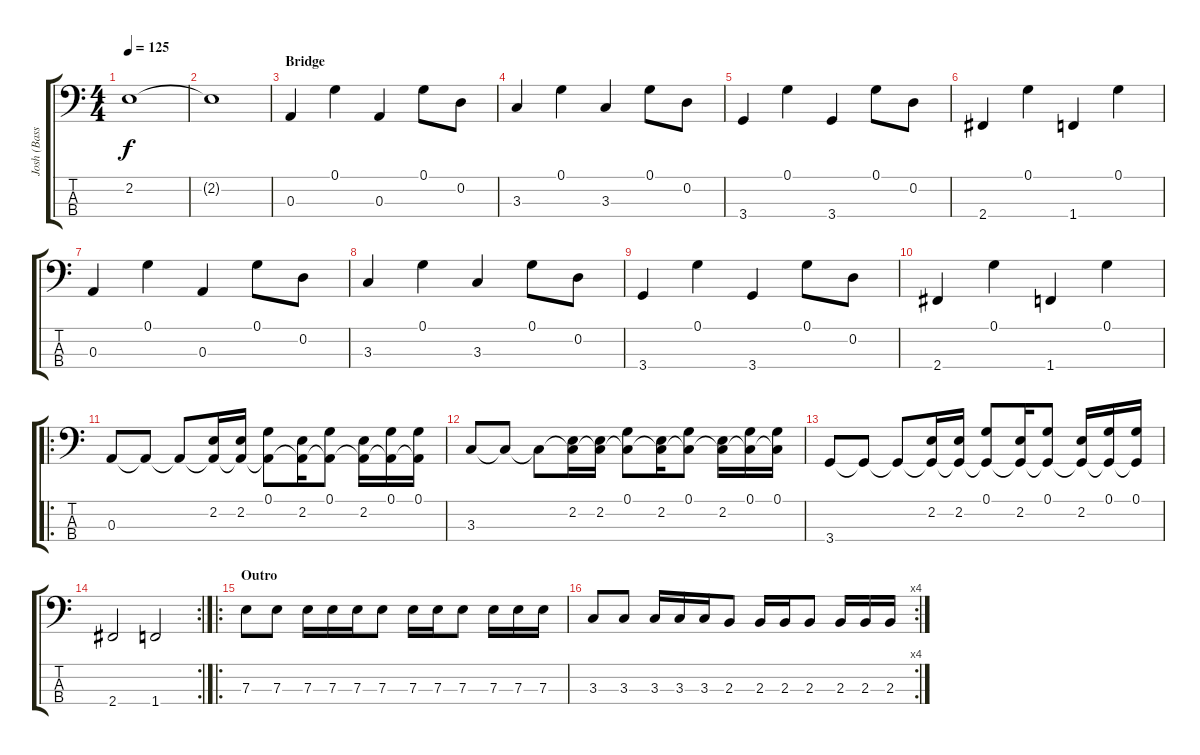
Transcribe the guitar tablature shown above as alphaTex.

\track ("Josh (Bass)" "Josh (Bass") {instrument electricbassfinger}
\staff {score tabs}
\tuning (G2 D2 A1 E1) {hide}
\ts (4 4)
\tempo 125
\clef f4
\ks c
2.2.1{dy f} |
2.2{t}.1 |
\section ("" "Bridge")
0.3.4 0.1.4 0.3.4 0.1.8 0.2.8 |
3.3.4 0.1.4 3.3.4 0.1.8 0.2.8 |
3.4.4 0.1.4 3.4.4 0.1.8 0.2.8 |
2.4.4 0.1.4 1.4.4 0.1.4 |
0.3.4 0.1.4 0.3.4 0.1.8 0.2.8 |
3.3.4 0.1.4 3.3.4 0.1.8 0.2.8 |
3.4.4 0.1.4 3.4.4 0.1.8 0.2.8 |
2.4.4 0.1.4 1.4.4 0.1.4 |
\ro
0.3.8 0.3{t}.8 0.3{t}.8 (2.2 0.3{t}).16 (2.2 0.3{t}).16 (0.1 0.3{t}).8 (2.2 0.3{t}).16 (0.1 0.3{t}).8 (2.2 0.3{t}).16 (0.1 0.3{t}).16 (0.1 0.3{t}).16 |
3.3.8 3.3{t}.8 3.3{t}.8 (2.2 3.3{t}).16 (2.2 3.3{t}).16 (0.1 3.3{t}).8 (2.2 3.3{t}).16 (0.1 3.3{t}).8 (2.2 3.3{t}).16 (0.1 3.3{t}).16 (0.1 3.3{t}).16 |
3.4.8 3.4{t}.8 3.4{t}.8 (2.2 3.4{t}).16 (2.2 3.4{t}).16 (0.1 3.4{t}).8 (2.2 3.4{t}).16 (0.1 3.4{t}).8 (2.2 3.4{t}).16 (0.1 3.4{t}).16 (0.1 3.4{t}).16 |
\rc 2
2.4.2 1.4.2 |
\ro
\section ("" "Outro")
7.3.8 7.3.8 7.3.16 7.3.16 7.3.16 7.3.8 7.3.16 7.3.16 7.3.8 7.3.16 7.3.16 7.3.16 |
\rc 4
3.3.8 3.3.8 3.3.16 3.3.16 3.3.16 2.3.8 2.3.16 2.3.16 2.3.8 2.3.16 2.3.16 2.3.16
